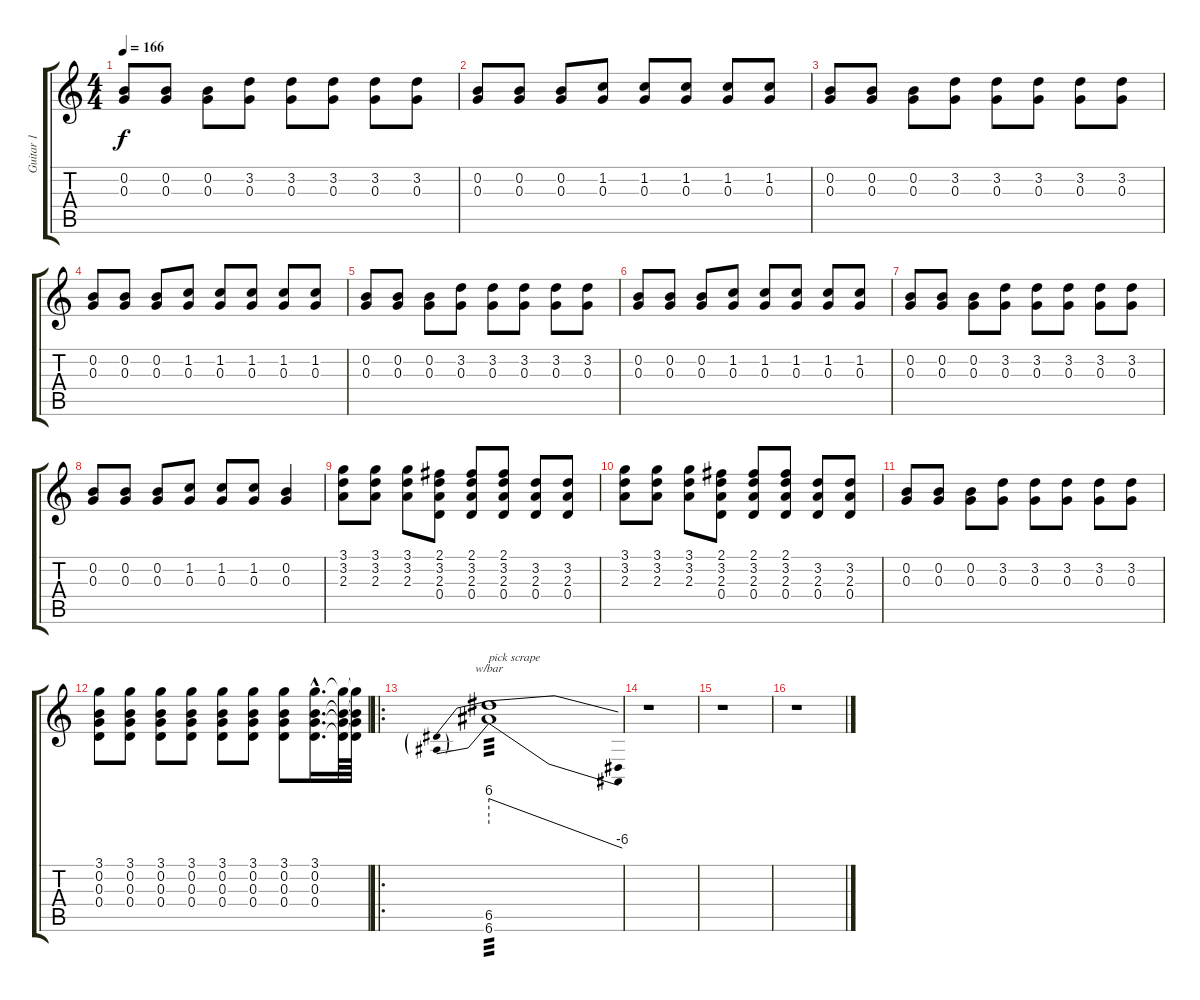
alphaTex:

\track ("Guitar 1" "Guitar 1") {instrument distortionguitar}
\staff {score tabs}
\tuning (E4 B3 G3 D3 A2 E2) {hide}
\ts (4 4)
\tempo 166
\clef g2
\ks c
(0.2 0.3).8{dy f instrument distortionguitar} (0.2 0.3).8 (0.2 0.3).8 (3.2 0.3).8 (3.2 0.3).8 (3.2 0.3).8 (3.2 0.3).8 (3.2 0.3).8 |
(0.2 0.3).8 (0.2 0.3).8 (0.2 0.3).8 (1.2 0.3).8 (1.2 0.3).8 (1.2 0.3).8 (1.2 0.3).8 (1.2 0.3).8 |
(0.2 0.3).8 (0.2 0.3).8 (0.2 0.3).8 (3.2 0.3).8 (3.2 0.3).8 (3.2 0.3).8 (3.2 0.3).8 (3.2 0.3).8 |
(0.2 0.3).8 (0.2 0.3).8 (0.2 0.3).8 (1.2 0.3).8 (1.2 0.3).8 (1.2 0.3).8 (1.2 0.3).8 (1.2 0.3).8 |
(0.2 0.3).8 (0.2 0.3).8 (0.2 0.3).8 (3.2 0.3).8 (3.2 0.3).8 (3.2 0.3).8 (3.2 0.3).8 (3.2 0.3).8 |
(0.2 0.3).8 (0.2 0.3).8 (0.2 0.3).8 (1.2 0.3).8 (1.2 0.3).8 (1.2 0.3).8 (1.2 0.3).8 (1.2 0.3).8 |
(0.2 0.3).8 (0.2 0.3).8 (0.2 0.3).8 (3.2 0.3).8 (3.2 0.3).8 (3.2 0.3).8 (3.2 0.3).8 (3.2 0.3).8 |
(0.2 0.3).8 (0.2 0.3).8 (0.2 0.3).8 (1.2 0.3).8 (1.2 0.3).8 (1.2 0.3).8 (0.2 0.3).4 |
(3.1 3.2 2.3).8 (3.1 3.2 2.3).8 (3.1 3.2 2.3).8 (2.1 3.2 2.3 0.4).8 (2.1 3.2 2.3 0.4).8 (2.1 3.2 2.3 0.4).8 (3.2 2.3 0.4).8 (3.2 2.3 0.4).8 |
(3.1 3.2 2.3).8 (3.1 3.2 2.3).8 (3.1 3.2 2.3).8 (2.1 3.2 2.3 0.4).8 (2.1 3.2 2.3 0.4).8 (2.1 3.2 2.3 0.4).8 (3.2 2.3 0.4).8 (3.2 2.3 0.4).8 |
(0.2 0.3).8 (0.2 0.3).8 (0.2 0.3).8 (3.2 0.3).8 (3.2 0.3).8 (3.2 0.3).8 (3.2 0.3).8 (3.2 0.3).8 |
(3.1 0.2 0.3 0.4).8 (3.1 0.2 0.3 0.4).8 (3.1 0.2 0.3 0.4).8 (3.1 0.2 0.3 0.4).8 (3.1 0.2 0.3 0.4).8 (3.1 0.2 0.3 0.4).8 (3.1 0.2 0.3 0.4).8 (3.1{hac} 0.2{hac} 0.3{hac} 0.4{hac}).16{d} (3.1{t} 0.2{t} 0.3{t} 0.4{t}).64 (3.1{t} 0.2{t} 0.3{t} 0.4{t}).64{volume 0} |
\ro
(6.5 6.6).1{tbe (predivedive default 0 24 60 -24) txt "pick scrape" tp 3 instrument guitarharmonics} |
r.1{instrument overdrivenguitar} |
r.1 |
r.1
